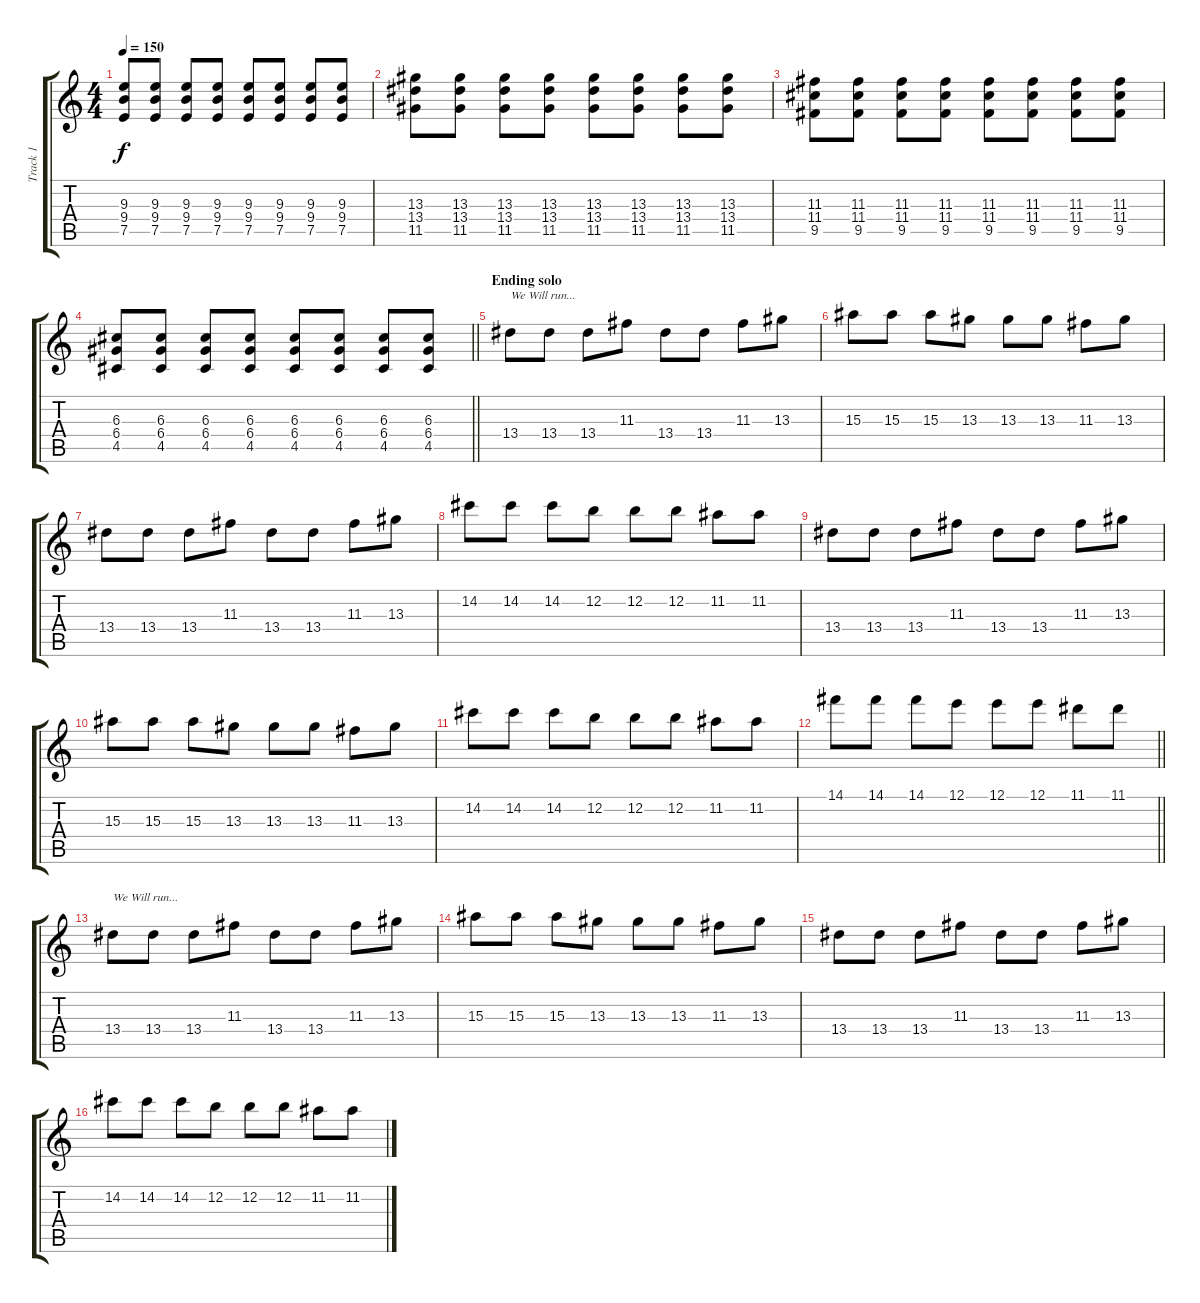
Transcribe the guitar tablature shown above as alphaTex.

\track ("Track 1" "Track 1") {instrument overdrivenguitar}
\staff {score tabs}
\tuning (E4 B3 G3 D3 A2 E2) {hide}
\ts (4 4)
\tempo 150
\clef g2
\ks c
(9.3 9.4 7.5).8{dy f} (9.3 9.4 7.5).8 (9.3 9.4 7.5).8 (9.3 9.4 7.5).8 (9.3 9.4 7.5).8 (9.3 9.4 7.5).8 (9.3 9.4 7.5).8 (9.3 9.4 7.5).8 |
(13.3 13.4 11.5).8 (13.3 13.4 11.5).8 (13.3 13.4 11.5).8 (13.3 13.4 11.5).8 (13.3 13.4 11.5).8 (13.3 13.4 11.5).8 (13.3 13.4 11.5).8 (13.3 13.4 11.5).8 |
(11.3 11.4 9.5).8 (11.3 11.4 9.5).8 (11.3 11.4 9.5).8 (11.3 11.4 9.5).8 (11.3 11.4 9.5).8 (11.3 11.4 9.5).8 (11.3 11.4 9.5).8 (11.3 11.4 9.5).8 |
\barLineRight lightlight
(6.3 6.4 4.5).8 (6.3 6.4 4.5).8 (6.3 6.4 4.5).8 (6.3 6.4 4.5).8 (6.3 6.4 4.5).8 (6.3 6.4 4.5).8 (6.3 6.4 4.5).8 (6.3 6.4 4.5).8 |
\section ("" "Ending solo")
13.4.8{txt "We Will run..."} 13.4.8 13.4.8 11.3.8 13.4.8 13.4.8 11.3.8 13.3.8 |
15.3.8 15.3.8 15.3.8 13.3.8 13.3.8 13.3.8 11.3.8 13.3.8 |
13.4.8 13.4.8 13.4.8 11.3.8 13.4.8 13.4.8 11.3.8 13.3.8 |
14.2.8 14.2.8 14.2.8 12.2.8 12.2.8 12.2.8 11.2.8 11.2.8 |
13.4.8 13.4.8 13.4.8 11.3.8 13.4.8 13.4.8 11.3.8 13.3.8 |
15.3.8 15.3.8 15.3.8 13.3.8 13.3.8 13.3.8 11.3.8 13.3.8 |
14.2.8 14.2.8 14.2.8 12.2.8 12.2.8 12.2.8 11.2.8 11.2.8 |
\barLineRight lightlight
14.1.8 14.1.8 14.1.8 12.1.8 12.1.8 12.1.8 11.1.8 11.1.8 |
13.4.8{txt "We Will run..."} 13.4.8 13.4.8 11.3.8 13.4.8 13.4.8 11.3.8 13.3.8 |
15.3.8 15.3.8 15.3.8 13.3.8 13.3.8 13.3.8 11.3.8 13.3.8 |
13.4.8 13.4.8 13.4.8 11.3.8 13.4.8 13.4.8 11.3.8 13.3.8 |
14.2.8 14.2.8 14.2.8 12.2.8 12.2.8 12.2.8 11.2.8 11.2.8
